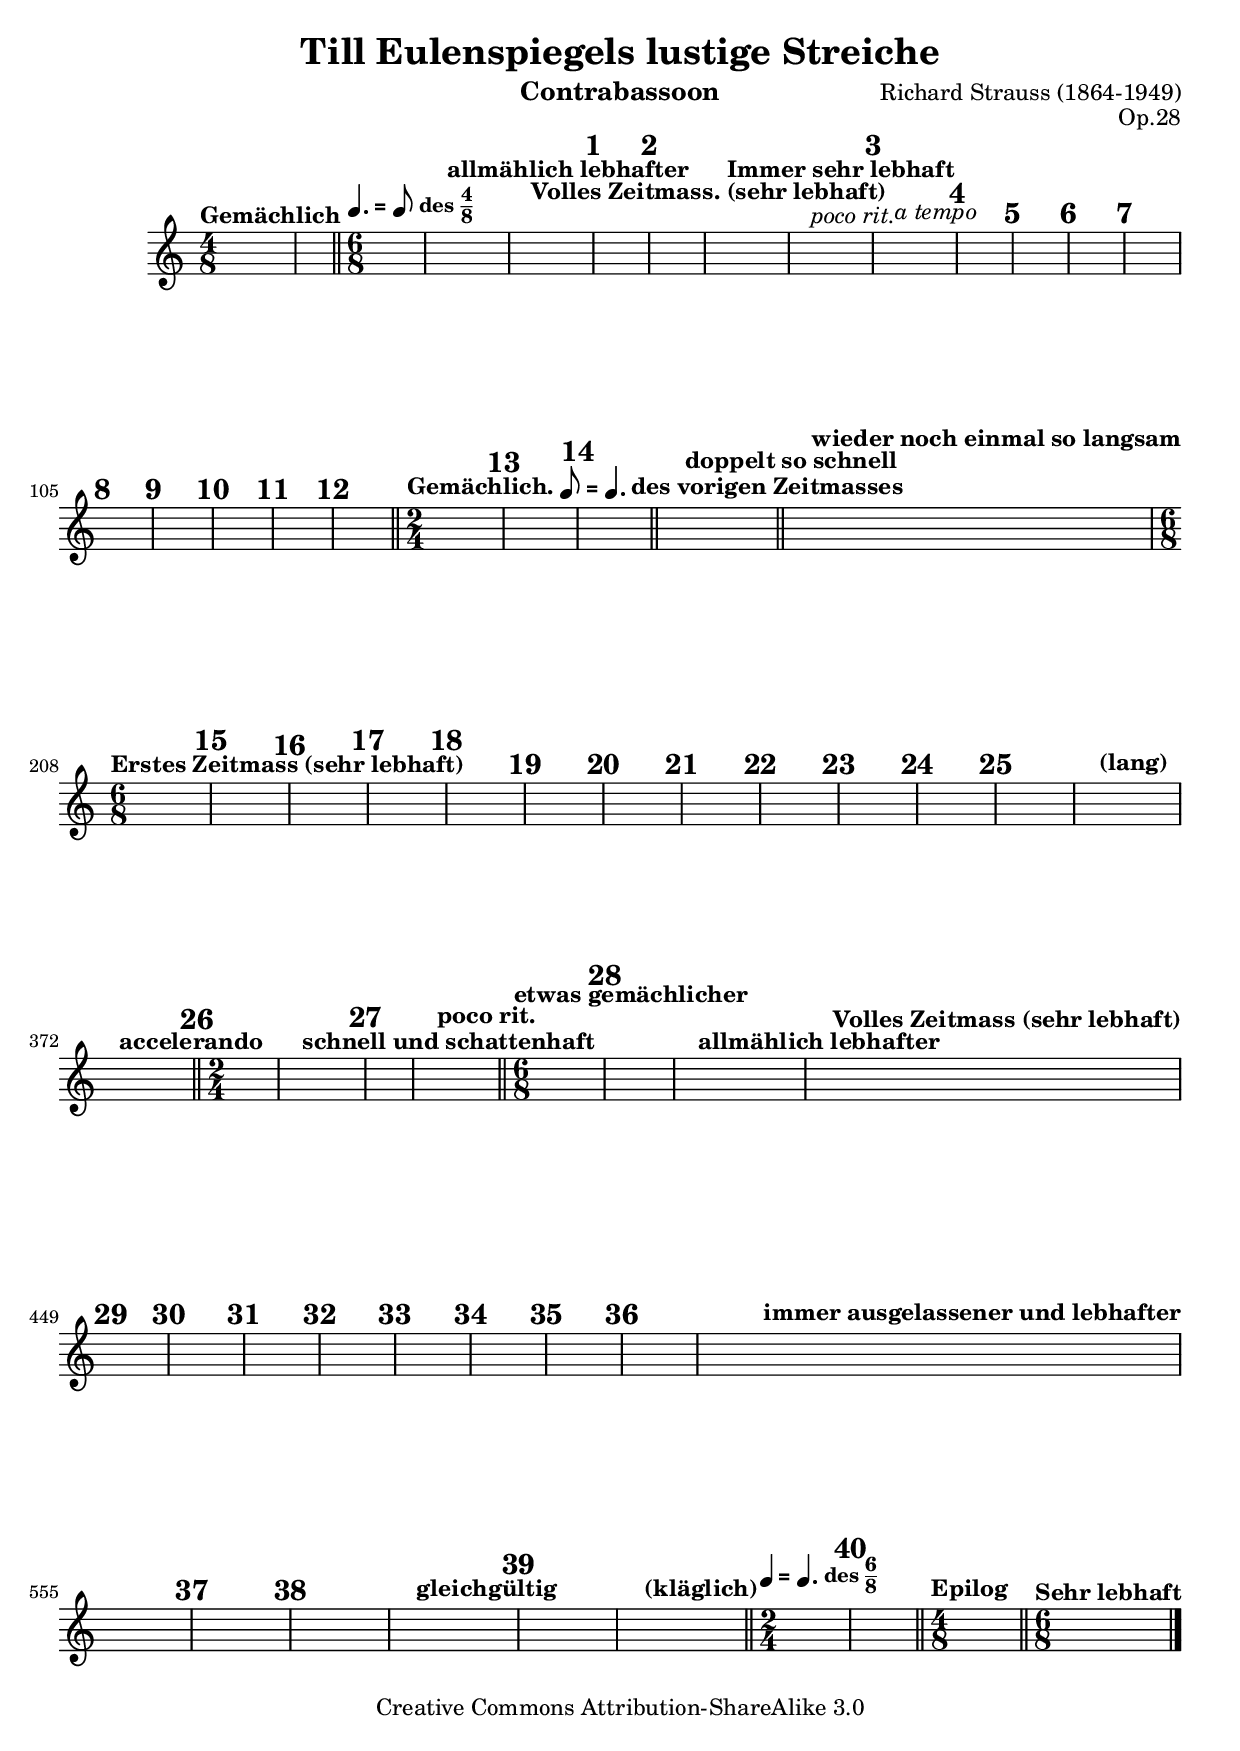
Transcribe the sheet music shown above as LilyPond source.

\version "2.13.49"

\include "defs.ily" 
\version "2.13.49"

contrabassoon = \relative c'
{
}
 

instrument = "Contrabassoon"

notes = \contrabassoon

\include "part.ily"
